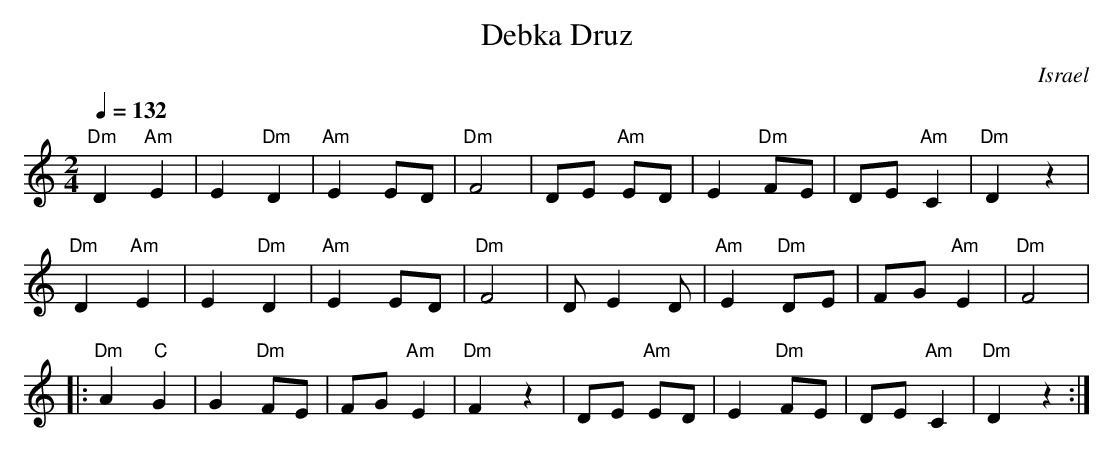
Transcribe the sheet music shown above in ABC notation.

X:1
T:Debka Druz
O:Israel
L:1/8
M:2/4
Q:1/4=132
K:Am
"Dm" D2 "Am" E2| E2 "Dm" D2|"Am" E2 ED|"Dm" F4|\
DE "Am" ED| E2 "Dm" FE| DE "Am" C2|"Dm"D2 z2|
"Dm" D2 "Am" E2| E2 "Dm" D2|"Am" E2 ED|"Dm" F4|\
D E2 D|"Am" E2 "Dm" DE| FG "Am" E2|"Dm" F4|
|:"Dm" A2 "C" G2 |G2 "Dm" FE| FG "Am" E2|"Dm" F2  z2|\
DE "Am" ED| E2 "Dm" FE| DE "Am" C2|"Dm" D2 z2:|
